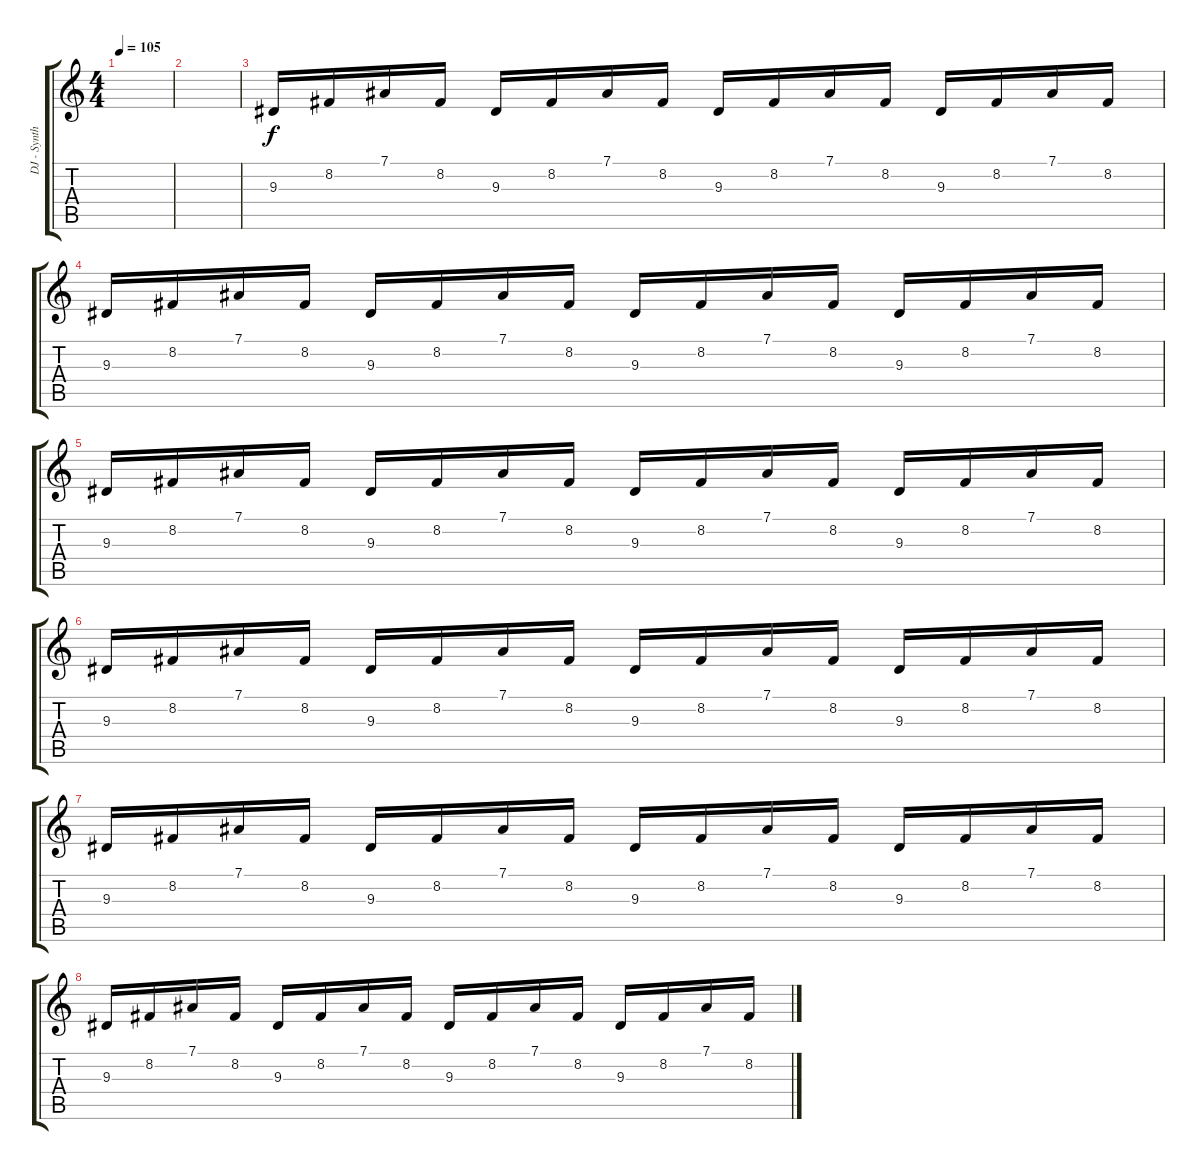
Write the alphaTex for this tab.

\track ("DJ - Synth" "DJ - Synth") {instrument pad3polysynth}
\staff {score tabs}
\tuning (Eb4 Bb3 Gb3 Db3 Ab2 Db2) {hide}
\ts (4 4)
\tempo 105
\clef g2
\ks c
|
|
9.3.16 8.2.16 7.1.16 8.2.16 9.3.16 8.2.16 7.1.16 8.2.16 9.3.16 8.2.16 7.1.16 8.2.16 9.3.16 8.2.16 7.1.16 8.2.16 |
9.3.16 8.2.16 7.1.16 8.2.16 9.3.16 8.2.16 7.1.16 8.2.16 9.3.16 8.2.16 7.1.16 8.2.16 9.3.16 8.2.16 7.1.16 8.2.16 |
9.3.16 8.2.16 7.1.16 8.2.16 9.3.16 8.2.16 7.1.16 8.2.16 9.3.16 8.2.16 7.1.16 8.2.16 9.3.16 8.2.16 7.1.16 8.2.16 |
9.3.16 8.2.16 7.1.16 8.2.16 9.3.16 8.2.16 7.1.16 8.2.16 9.3.16 8.2.16 7.1.16 8.2.16 9.3.16 8.2.16 7.1.16 8.2.16 |
9.3.16 8.2.16 7.1.16 8.2.16 9.3.16 8.2.16 7.1.16 8.2.16 9.3.16 8.2.16 7.1.16 8.2.16 9.3.16 8.2.16 7.1.16 8.2.16 |
9.3.16 8.2.16 7.1.16 8.2.16 9.3.16 8.2.16 7.1.16 8.2.16 9.3.16 8.2.16 7.1.16 8.2.16 9.3.16 8.2.16 7.1.16 8.2.16
